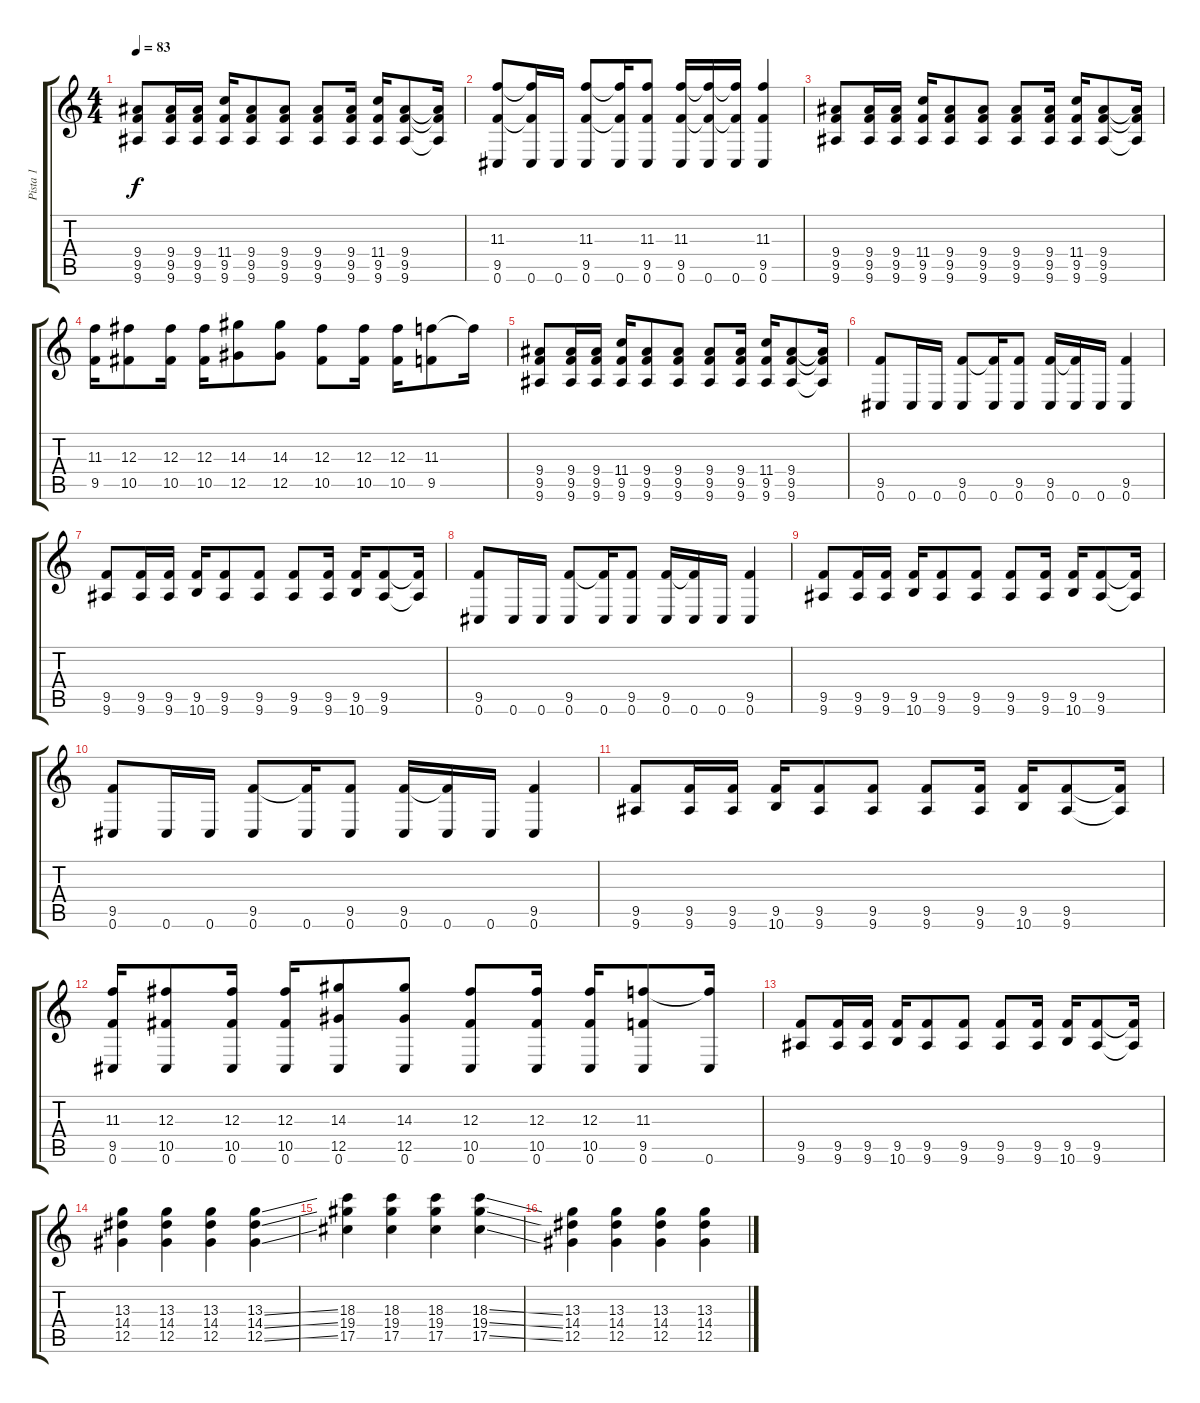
\track ("Pista 1" "Pista 1") {instrument overdrivenguitar}
\staff {score tabs}
\tuning (Eb4 Bb3 Gb3 Db3 Ab2 Db2) {hide}
\ts (4 4)
\tempo 83
\clef g2
\ks c
(9.4 9.5 9.6).8{dy f} (9.4 9.5 9.6).16 (9.4 9.5 9.6).16 (11.4 9.5 9.6).16 (9.4 9.5 9.6).8 (9.4 9.5 9.6).8 (9.4 9.5 9.6).8 (9.4 9.5 9.6).16 (11.4 9.5 9.6).16 (9.4 9.5 9.6).8 (9.4{t} 9.5{t} 9.6{t}).16 |
(11.3 9.5 0.6).8 (11.3{t} 9.5{t} 0.6).16 0.6.16 (11.3 9.5 0.6).8 (11.3{t} 9.5{t} 0.6).16 (11.3 9.5 0.6).8 (11.3 9.5 0.6).16 (11.3{t} 9.5{t} 0.6).16 (11.3{t} 9.5{t} 0.6).16 (11.3 9.5 0.6).4 |
(9.4 9.5 9.6).8 (9.4 9.5 9.6).16 (9.4 9.5 9.6).16 (11.4 9.5 9.6).16 (9.4 9.5 9.6).8 (9.4 9.5 9.6).8 (9.4 9.5 9.6).8 (9.4 9.5 9.6).16 (11.4 9.5 9.6).16 (9.4 9.5 9.6).8 (9.4{t} 9.5{t} 9.6{t}).16 |
(11.3 9.5).16 (12.3 10.5).8 (12.3 10.5).16 (12.3 10.5).16 (14.3 12.5).8 (14.3 12.5).8 (12.3 10.5).8 (12.3 10.5).16 (12.3 10.5).16 (11.3 9.5).8 11.3{t}.16 |
(9.4 9.5 9.6).8 (9.4 9.5 9.6).16 (9.4 9.5 9.6).16 (11.4 9.5 9.6).16 (9.4 9.5 9.6).8 (9.4 9.5 9.6).8 (9.4 9.5 9.6).8 (9.4 9.5 9.6).16 (11.4 9.5 9.6).16 (9.4 9.5 9.6).8 (9.4{t} 9.5{t} 9.6{t}).16 |
(9.5 0.6).8 0.6.16 0.6.16 (9.5 0.6).8 (9.5{t} 0.6).16 (9.5 0.6).8 (9.5 0.6).16 (9.5{t} 0.6).16 0.6.16 (9.5 0.6).4 |
(9.5 9.6).8 (9.5 9.6).16 (9.5 9.6).16 (9.5 10.6).16 (9.5 9.6).8 (9.5 9.6).8 (9.5 9.6).8 (9.5 9.6).16 (9.5 10.6).16 (9.5 9.6).8 (9.5{t} 9.6{t}).16 |
(9.5 0.6).8 0.6.16 0.6.16 (9.5 0.6).8 (9.5{t} 0.6).16 (9.5 0.6).8 (9.5 0.6).16 (9.5{t} 0.6).16 0.6.16 (9.5 0.6).4 |
(9.5 9.6).8 (9.5 9.6).16 (9.5 9.6).16 (9.5 10.6).16 (9.5 9.6).8 (9.5 9.6).8 (9.5 9.6).8 (9.5 9.6).16 (9.5 10.6).16 (9.5 9.6).8 (9.5{t} 9.6{t}).16 |
(9.5 0.6).8 0.6.16 0.6.16 (9.5 0.6).8 (9.5{t} 0.6).16 (9.5 0.6).8 (9.5 0.6).16 (9.5{t} 0.6).16 0.6.16 (9.5 0.6).4 |
(9.5 9.6).8 (9.5 9.6).16 (9.5 9.6).16 (9.5 10.6).16 (9.5 9.6).8 (9.5 9.6).8 (9.5 9.6).8 (9.5 9.6).16 (9.5 10.6).16 (9.5 9.6).8 (9.5{t} 9.6{t}).16 |
(11.3 9.5 0.6).16 (12.3 10.5 0.6).8 (12.3 10.5 0.6).16 (12.3 10.5 0.6).16 (14.3 12.5 0.6).8 (14.3 12.5 0.6).8 (12.3 10.5 0.6).8 (12.3 10.5 0.6).16 (12.3 10.5 0.6).16 (11.3 9.5 0.6).8 (11.3{t} 0.6).16 |
(9.5 9.6).8 (9.5 9.6).16 (9.5 9.6).16 (9.5 10.6).16 (9.5 9.6).8 (9.5 9.6).8 (9.5 9.6).8 (9.5 9.6).16 (9.5 10.6).16 (9.5 9.6).8 (9.5{t} 9.6{t}).16 |
(13.3 14.4 12.5).4 (13.3 14.4 12.5).4 (13.3 14.4 12.5).4 (13.3{ss} 14.4{ss} 12.5{ss}).4 |
(18.3 19.4 17.5).4 (18.3 19.4 17.5).4 (18.3 19.4 17.5).4 (18.3{ss} 19.4{ss} 17.5{ss}).4 |
(13.3 14.4 12.5).4 (13.3 14.4 12.5).4 (13.3 14.4 12.5).4 (13.3{ss} 14.4{ss} 12.5{ss}).4
